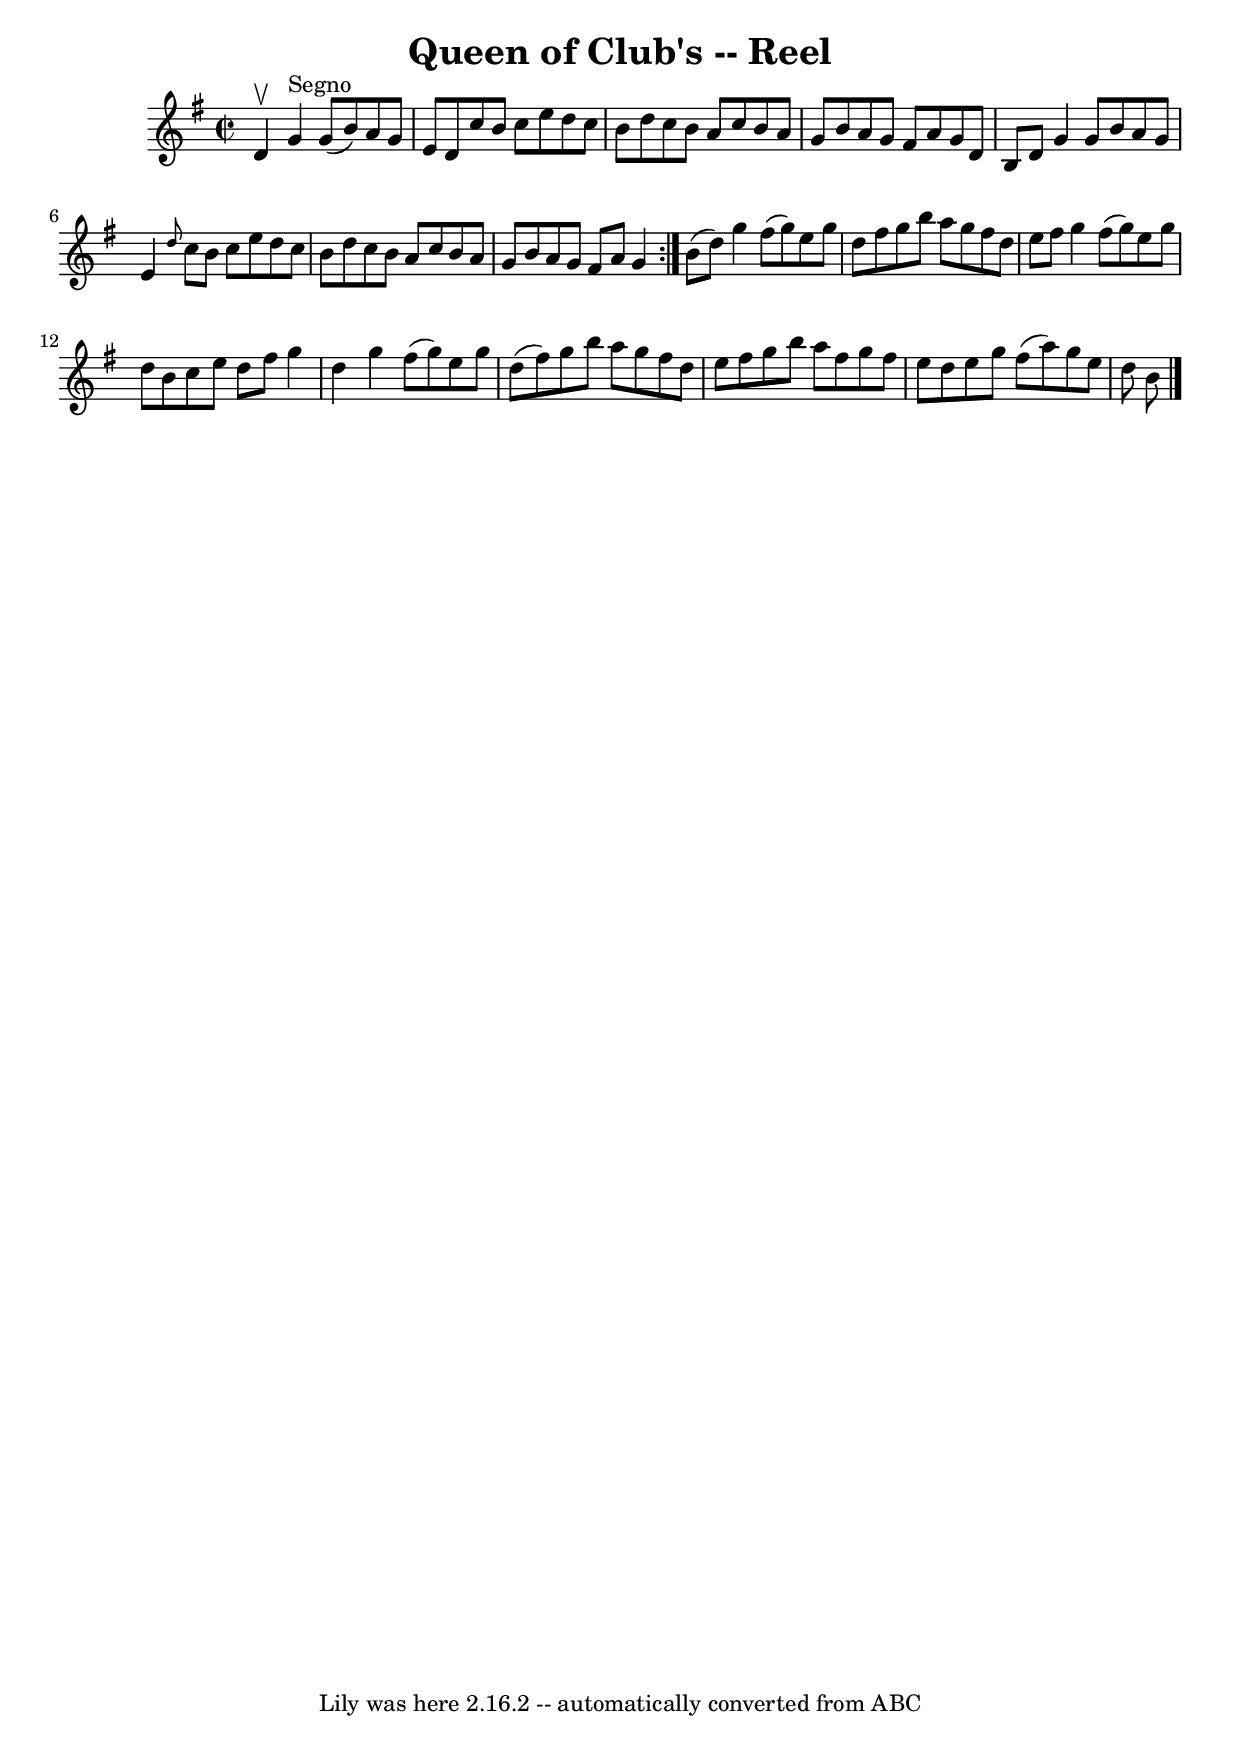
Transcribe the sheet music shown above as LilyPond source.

\version "2.16.2"
\include "Mammoth.ily"
\header {
  %% book = "Ryan's Mammoth Collection"
  crossRefNumber = "1"
  footnotes = "\\\\225"
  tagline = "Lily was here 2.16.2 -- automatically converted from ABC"
  title = "Queen of Club's -- Reel"

}
voicedefault =  {



  \repeat volta 2 {

    \override Staff.TimeSignature #'style = #'C
    \time 2/2 
    \key g \major
    d'4^\upbow   |
    g'4^"Segno" g'8 (
    b'8) a'8 g'8 e'8 d'8    |
    c''8 b'8 c''8 e''8    
    d''8 c''8 b'8 d''8    |
    c''8 b'8 a'8 c''8 b'8    
    a'8 g'8 b'8    |
    a'8 g'8 fis'8 a'8 g'8 d'8 b8  
    d'8    |
    g'4 g'8 b'8 a'8 g'8 e'4    |
    
    \grace { d''8  
	   } c''8 b'8 c''8 e''8 d''8 c''8 b'8    
    d''8    |
    c''8 b'8 a'8 c''8 b'8 a'8 g'8 b'8    
    |
    a'8 g'8 fis'8 a'8 g'4  
  } b'8 (d''8) |
  
  g''4 fis''8 (g''8) e''8 g''8 d''8 fis''8    |
  
  g''8 b''8 a''8 g''8 fis''8 d''8 e''8 fis''8    |
  
  g''4 fis''8 (g''8) e''8 g''8 d''8 b'8    |
  c''8    
  e''8 d''8 fis''8 g''4 d''4    |
  g''4 fis''8 (g''8  -) e''8 g''8 d''8 (fis''8)   |
  g''8 b''8 a''8    
  g''8 fis''8 d''8 e''8 fis''8    |
  g''8 b''8 a''8    
  fis''8 g''8 fis''8 e''8 d''8    |
  e''8 g''8 fis''8 (
  a''8) g''8 e''8 d''8 b'8      \bar "|."   

}

\score{
  <<

    \context Staff="default"
    {
      \voicedefault 
      
    }

  >>
  \layout {
    
  }
  \midi {
  }

}
